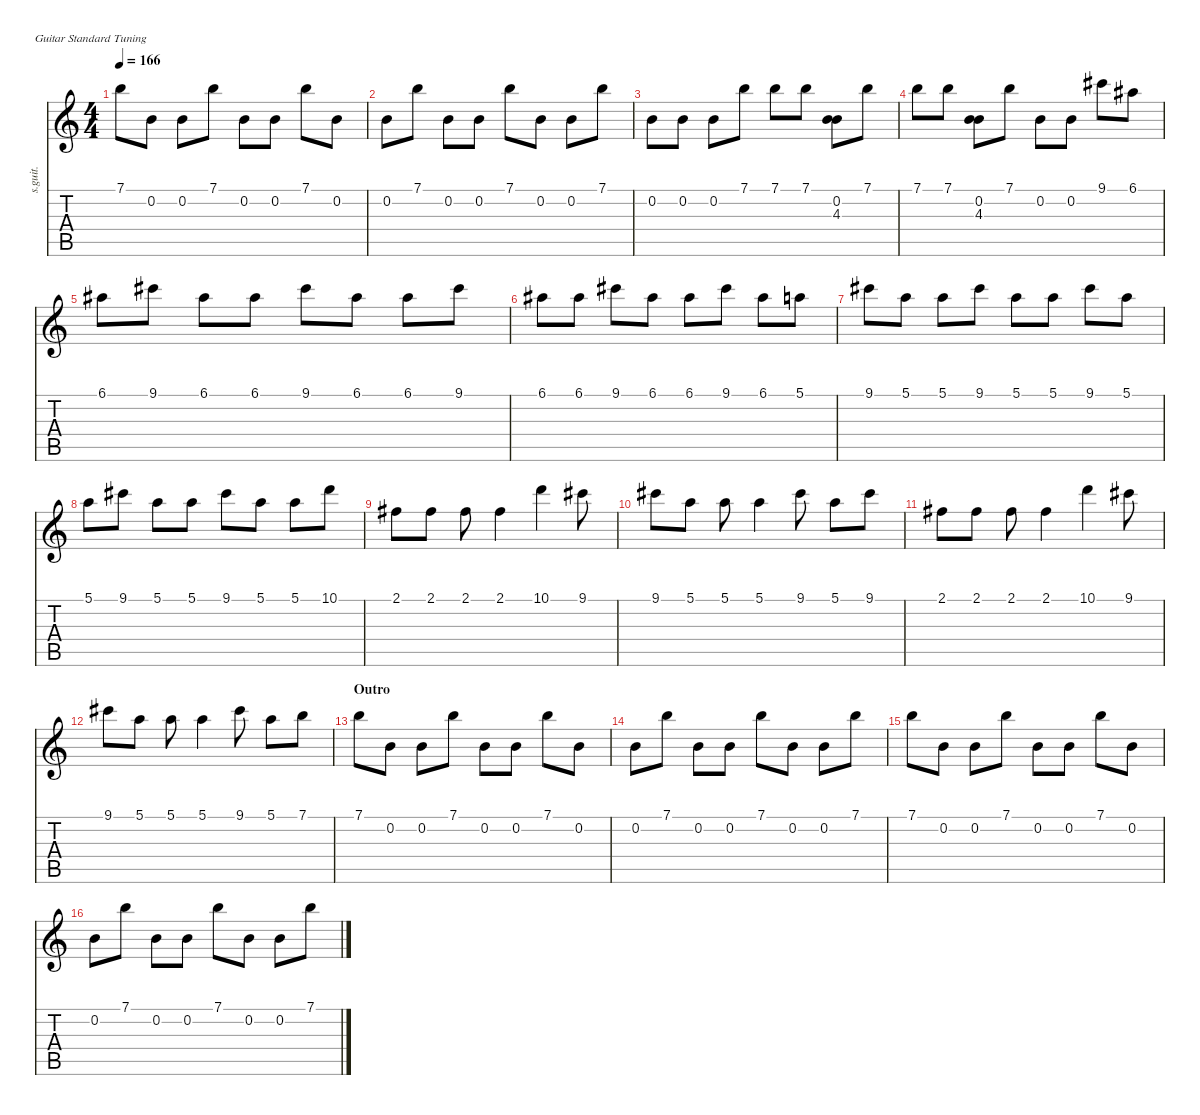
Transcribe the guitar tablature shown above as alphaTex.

\defaultSystemsLayout 4
\hideDynamics
\bracketExtendMode nobrackets
\track ("Jonny Greenwood" "s.guit.") {instrument electricguitarjazz}
\staff {score tabs}
\tuning (E4 B3 G3 D3 A2 E2)
\ts (4 4)
\tempo 166
\clef g2
\ks c
7.1.8{lyrics (0 "") lyrics (1 "") lyrics (2 "") lyrics (3 "") lyrics (4 "") dy f} 0.2.8{lyrics (0 "") lyrics (1 "") lyrics (2 "") lyrics (3 "") lyrics (4 "")} 0.2.8{lyrics (0 "") lyrics (1 "") lyrics (2 "") lyrics (3 "") lyrics (4 "")} 7.1.8{lyrics (0 "") lyrics (1 "") lyrics (2 "") lyrics (3 "") lyrics (4 "")} 0.2.8{lyrics (0 "") lyrics (1 "") lyrics (2 "") lyrics (3 "") lyrics (4 "")} 0.2.8{lyrics (0 "") lyrics (1 "") lyrics (2 "") lyrics (3 "") lyrics (4 "")} 7.1.8{lyrics (0 "") lyrics (1 "") lyrics (2 "") lyrics (3 "") lyrics (4 "")} 0.2.8{lyrics (0 "") lyrics (1 "") lyrics (2 "") lyrics (3 "") lyrics (4 "")} |
0.2.8{lyrics (0 "") lyrics (1 "") lyrics (2 "") lyrics (3 "") lyrics (4 "")} 7.1.8{lyrics (0 "") lyrics (1 "") lyrics (2 "") lyrics (3 "") lyrics (4 "")} 0.2.8{lyrics (0 "") lyrics (1 "") lyrics (2 "") lyrics (3 "") lyrics (4 "")} 0.2.8{lyrics (0 "") lyrics (1 "") lyrics (2 "") lyrics (3 "") lyrics (4 "")} 7.1.8{lyrics (0 "") lyrics (1 "") lyrics (2 "") lyrics (3 "") lyrics (4 "")} 0.2.8{lyrics (0 "") lyrics (1 "") lyrics (2 "") lyrics (3 "") lyrics (4 "")} 0.2.8{lyrics (0 "") lyrics (1 "") lyrics (2 "") lyrics (3 "") lyrics (4 "")} 7.1.8{lyrics (0 "") lyrics (1 "") lyrics (2 "") lyrics (3 "") lyrics (4 "")} |
0.2.8{lyrics (0 "") lyrics (1 "") lyrics (2 "") lyrics (3 "") lyrics (4 "")} 0.2.8{lyrics (0 "") lyrics (1 "") lyrics (2 "") lyrics (3 "") lyrics (4 "")} 0.2.8{lyrics (0 "") lyrics (1 "") lyrics (2 "") lyrics (3 "") lyrics (4 "")} 7.1.8{lyrics (0 "") lyrics (1 "") lyrics (2 "") lyrics (3 "") lyrics (4 "")} 7.1.8{lyrics (0 "") lyrics (1 "") lyrics (2 "") lyrics (3 "") lyrics (4 "")} 7.1.8{lyrics (0 "") lyrics (1 "") lyrics (2 "") lyrics (3 "") lyrics (4 "")} (0.2 4.3).8{lyrics (0 "") lyrics (1 "") lyrics (2 "") lyrics (3 "") lyrics (4 "")} 7.1.8{lyrics (0 "") lyrics (1 "") lyrics (2 "") lyrics (3 "") lyrics (4 "")} |
7.1.8{lyrics (0 "") lyrics (1 "") lyrics (2 "") lyrics (3 "") lyrics (4 "")} 7.1.8{lyrics (0 "") lyrics (1 "") lyrics (2 "") lyrics (3 "") lyrics (4 "")} (0.2 4.3).8{lyrics (0 "") lyrics (1 "") lyrics (2 "") lyrics (3 "") lyrics (4 "")} 7.1.8{lyrics (0 "") lyrics (1 "") lyrics (2 "") lyrics (3 "") lyrics (4 "")} 0.2.8{lyrics (0 "") lyrics (1 "") lyrics (2 "") lyrics (3 "") lyrics (4 "")} 0.2.8{lyrics (0 "") lyrics (1 "") lyrics (2 "") lyrics (3 "") lyrics (4 "")} 9.1{acc #}.8{lyrics (0 "") lyrics (1 "") lyrics (2 "") lyrics (3 "") lyrics (4 "")} 6.1{acc #}.8{lyrics (0 "") lyrics (1 "") lyrics (2 "") lyrics (3 "") lyrics (4 "")} |
6.1{acc #}.8{lyrics (0 "") lyrics (1 "") lyrics (2 "") lyrics (3 "") lyrics (4 "")} 9.1{acc #}.8{lyrics (0 "") lyrics (1 "") lyrics (2 "") lyrics (3 "") lyrics (4 "")} 6.1{acc #}.8{lyrics (0 "") lyrics (1 "") lyrics (2 "") lyrics (3 "") lyrics (4 "")} 6.1{acc #}.8{lyrics (0 "") lyrics (1 "") lyrics (2 "") lyrics (3 "") lyrics (4 "")} 9.1{acc #}.8{lyrics (0 "") lyrics (1 "") lyrics (2 "") lyrics (3 "") lyrics (4 "")} 6.1{acc #}.8{lyrics (0 "") lyrics (1 "") lyrics (2 "") lyrics (3 "") lyrics (4 "")} 6.1{acc #}.8{lyrics (0 "") lyrics (1 "") lyrics (2 "") lyrics (3 "") lyrics (4 "")} 9.1{acc #}.8{lyrics (0 "") lyrics (1 "") lyrics (2 "") lyrics (3 "") lyrics (4 "")} |
6.1{acc #}.8{lyrics (0 "") lyrics (1 "") lyrics (2 "") lyrics (3 "") lyrics (4 "")} 6.1{acc #}.8{lyrics (0 "") lyrics (1 "") lyrics (2 "") lyrics (3 "") lyrics (4 "")} 9.1{acc #}.8{lyrics (0 "") lyrics (1 "") lyrics (2 "") lyrics (3 "") lyrics (4 "")} 6.1{acc #}.8{lyrics (0 "") lyrics (1 "") lyrics (2 "") lyrics (3 "") lyrics (4 "")} 6.1{acc #}.8{lyrics (0 "") lyrics (1 "") lyrics (2 "") lyrics (3 "") lyrics (4 "")} 9.1{acc #}.8{lyrics (0 "") lyrics (1 "") lyrics (2 "") lyrics (3 "") lyrics (4 "")} 6.1{acc #}.8{lyrics (0 "") lyrics (1 "") lyrics (2 "") lyrics (3 "") lyrics (4 "")} 5.1.8{lyrics (0 "") lyrics (1 "") lyrics (2 "") lyrics (3 "") lyrics (4 "")} |
9.1{acc #}.8{lyrics (0 "") lyrics (1 "") lyrics (2 "") lyrics (3 "") lyrics (4 "")} 5.1.8{lyrics (0 "") lyrics (1 "") lyrics (2 "") lyrics (3 "") lyrics (4 "")} 5.1.8{lyrics (0 "") lyrics (1 "") lyrics (2 "") lyrics (3 "") lyrics (4 "")} 9.1{acc #}.8{lyrics (0 "") lyrics (1 "") lyrics (2 "") lyrics (3 "") lyrics (4 "")} 5.1.8{lyrics (0 "") lyrics (1 "") lyrics (2 "") lyrics (3 "") lyrics (4 "")} 5.1.8{lyrics (0 "") lyrics (1 "") lyrics (2 "") lyrics (3 "") lyrics (4 "")} 9.1{acc #}.8{lyrics (0 "") lyrics (1 "") lyrics (2 "") lyrics (3 "") lyrics (4 "")} 5.1.8{lyrics (0 "") lyrics (1 "") lyrics (2 "") lyrics (3 "") lyrics (4 "")} |
5.1.8{lyrics (0 "") lyrics (1 "") lyrics (2 "") lyrics (3 "") lyrics (4 "")} 9.1{acc #}.8{lyrics (0 "") lyrics (1 "") lyrics (2 "") lyrics (3 "") lyrics (4 "")} 5.1.8{lyrics (0 "") lyrics (1 "") lyrics (2 "") lyrics (3 "") lyrics (4 "")} 5.1.8{lyrics (0 "") lyrics (1 "") lyrics (2 "") lyrics (3 "") lyrics (4 "")} 9.1{acc #}.8{lyrics (0 "") lyrics (1 "") lyrics (2 "") lyrics (3 "") lyrics (4 "")} 5.1.8{lyrics (0 "") lyrics (1 "") lyrics (2 "") lyrics (3 "") lyrics (4 "")} 5.1.8{lyrics (0 "") lyrics (1 "") lyrics (2 "") lyrics (3 "") lyrics (4 "")} 10.1.8{lyrics (0 "") lyrics (1 "") lyrics (2 "") lyrics (3 "") lyrics (4 "")} |
2.1{acc #}.8{lyrics (0 "") lyrics (1 "") lyrics (2 "") lyrics (3 "") lyrics (4 "")} 2.1{acc #}.8{lyrics (0 "") lyrics (1 "") lyrics (2 "") lyrics (3 "") lyrics (4 "")} 2.1{acc #}.8{lyrics (0 "") lyrics (1 "") lyrics (2 "") lyrics (3 "") lyrics (4 "")} 2.1{acc #}.4{lyrics (0 "") lyrics (1 "") lyrics (2 "") lyrics (3 "") lyrics (4 "")} 10.1.4{lyrics (0 "") lyrics (1 "") lyrics (2 "") lyrics (3 "") lyrics (4 "")} 9.1{acc #}.8{lyrics (0 "") lyrics (1 "") lyrics (2 "") lyrics (3 "") lyrics (4 "")} |
9.1{acc #}.8{lyrics (0 "") lyrics (1 "") lyrics (2 "") lyrics (3 "") lyrics (4 "")} 5.1.8{lyrics (0 "") lyrics (1 "") lyrics (2 "") lyrics (3 "") lyrics (4 "")} 5.1.8{lyrics (0 "") lyrics (1 "") lyrics (2 "") lyrics (3 "") lyrics (4 "")} 5.1.4{lyrics (0 "") lyrics (1 "") lyrics (2 "") lyrics (3 "") lyrics (4 "")} 9.1{acc #}.8{lyrics (0 "") lyrics (1 "") lyrics (2 "") lyrics (3 "") lyrics (4 "")} 5.1.8{lyrics (0 "") lyrics (1 "") lyrics (2 "") lyrics (3 "") lyrics (4 "")} 9.1{acc #}.8{lyrics (0 "") lyrics (1 "") lyrics (2 "") lyrics (3 "") lyrics (4 "")} |
2.1{acc #}.8{lyrics (0 "") lyrics (1 "") lyrics (2 "") lyrics (3 "") lyrics (4 "")} 2.1{acc #}.8{lyrics (0 "") lyrics (1 "") lyrics (2 "") lyrics (3 "") lyrics (4 "")} 2.1{acc #}.8{lyrics (0 "") lyrics (1 "") lyrics (2 "") lyrics (3 "") lyrics (4 "")} 2.1{acc #}.4{lyrics (0 "") lyrics (1 "") lyrics (2 "") lyrics (3 "") lyrics (4 "")} 10.1.4{lyrics (0 "") lyrics (1 "") lyrics (2 "") lyrics (3 "") lyrics (4 "")} 9.1{acc #}.8{lyrics (0 "") lyrics (1 "") lyrics (2 "") lyrics (3 "") lyrics (4 "")} |
9.1{acc #}.8{lyrics (0 "") lyrics (1 "") lyrics (2 "") lyrics (3 "") lyrics (4 "")} 5.1.8{lyrics (0 "") lyrics (1 "") lyrics (2 "") lyrics (3 "") lyrics (4 "")} 5.1.8{lyrics (0 "") lyrics (1 "") lyrics (2 "") lyrics (3 "") lyrics (4 "")} 5.1.4{lyrics (0 "") lyrics (1 "") lyrics (2 "") lyrics (3 "") lyrics (4 "")} 9.1{acc #}.8{lyrics (0 "") lyrics (1 "") lyrics (2 "") lyrics (3 "") lyrics (4 "")} 5.1.8{lyrics (0 "") lyrics (1 "") lyrics (2 "") lyrics (3 "") lyrics (4 "")} 7.1.8{lyrics (0 "") lyrics (1 "") lyrics (2 "") lyrics (3 "") lyrics (4 "")} |
\section ("" "Outro")
7.1.8{lyrics (0 "") lyrics (1 "") lyrics (2 "") lyrics (3 "") lyrics (4 "")} 0.2.8{lyrics (0 "") lyrics (1 "") lyrics (2 "") lyrics (3 "") lyrics (4 "")} 0.2.8{lyrics (0 "") lyrics (1 "") lyrics (2 "") lyrics (3 "") lyrics (4 "")} 7.1.8{lyrics (0 "") lyrics (1 "") lyrics (2 "") lyrics (3 "") lyrics (4 "")} 0.2.8{lyrics (0 "") lyrics (1 "") lyrics (2 "") lyrics (3 "") lyrics (4 "")} 0.2.8{lyrics (0 "") lyrics (1 "") lyrics (2 "") lyrics (3 "") lyrics (4 "")} 7.1.8{lyrics (0 "") lyrics (1 "") lyrics (2 "") lyrics (3 "") lyrics (4 "")} 0.2.8{lyrics (0 "") lyrics (1 "") lyrics (2 "") lyrics (3 "") lyrics (4 "")} |
0.2.8{lyrics (0 "") lyrics (1 "") lyrics (2 "") lyrics (3 "") lyrics (4 "")} 7.1.8{lyrics (0 "") lyrics (1 "") lyrics (2 "") lyrics (3 "") lyrics (4 "")} 0.2.8{lyrics (0 "") lyrics (1 "") lyrics (2 "") lyrics (3 "") lyrics (4 "")} 0.2.8{lyrics (0 "") lyrics (1 "") lyrics (2 "") lyrics (3 "") lyrics (4 "")} 7.1.8{lyrics (0 "") lyrics (1 "") lyrics (2 "") lyrics (3 "") lyrics (4 "")} 0.2.8{lyrics (0 "") lyrics (1 "") lyrics (2 "") lyrics (3 "") lyrics (4 "")} 0.2.8{lyrics (0 "") lyrics (1 "") lyrics (2 "") lyrics (3 "") lyrics (4 "")} 7.1.8{lyrics (0 "") lyrics (1 "") lyrics (2 "") lyrics (3 "") lyrics (4 "")} |
7.1.8{lyrics (0 "") lyrics (1 "") lyrics (2 "") lyrics (3 "") lyrics (4 "")} 0.2.8{lyrics (0 "") lyrics (1 "") lyrics (2 "") lyrics (3 "") lyrics (4 "")} 0.2.8{lyrics (0 "") lyrics (1 "") lyrics (2 "") lyrics (3 "") lyrics (4 "")} 7.1.8{lyrics (0 "") lyrics (1 "") lyrics (2 "") lyrics (3 "") lyrics (4 "")} 0.2.8{lyrics (0 "") lyrics (1 "") lyrics (2 "") lyrics (3 "") lyrics (4 "")} 0.2.8{lyrics (0 "") lyrics (1 "") lyrics (2 "") lyrics (3 "") lyrics (4 "")} 7.1.8{lyrics (0 "") lyrics (1 "") lyrics (2 "") lyrics (3 "") lyrics (4 "")} 0.2.8{lyrics (0 "") lyrics (1 "") lyrics (2 "") lyrics (3 "") lyrics (4 "")} |
0.2.8{lyrics (0 "") lyrics (1 "") lyrics (2 "") lyrics (3 "") lyrics (4 "")} 7.1.8{lyrics (0 "") lyrics (1 "") lyrics (2 "") lyrics (3 "") lyrics (4 "")} 0.2.8{lyrics (0 "") lyrics (1 "") lyrics (2 "") lyrics (3 "") lyrics (4 "")} 0.2.8{lyrics (0 "") lyrics (1 "") lyrics (2 "") lyrics (3 "") lyrics (4 "")} 7.1.8{lyrics (0 "") lyrics (1 "") lyrics (2 "") lyrics (3 "") lyrics (4 "")} 0.2.8{lyrics (0 "") lyrics (1 "") lyrics (2 "") lyrics (3 "") lyrics (4 "")} 0.2.8{lyrics (0 "") lyrics (1 "") lyrics (2 "") lyrics (3 "") lyrics (4 "")} 7.1.8{lyrics (0 "") lyrics (1 "") lyrics (2 "") lyrics (3 "") lyrics (4 "")}
